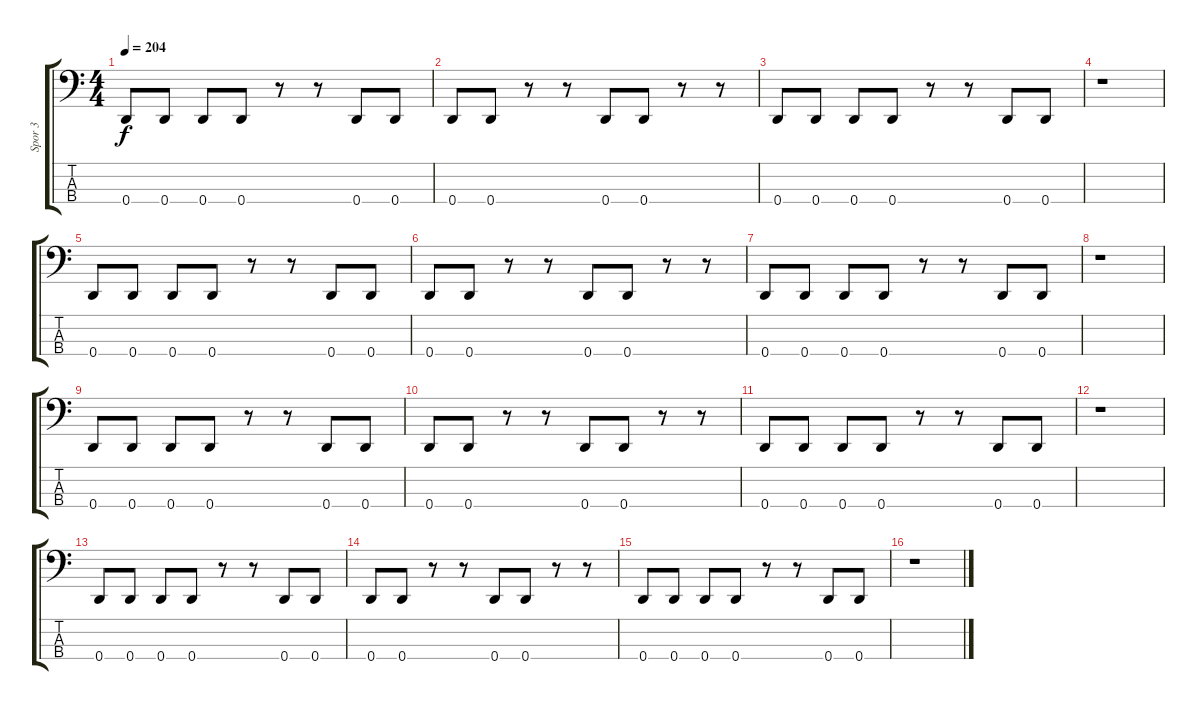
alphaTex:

\track ("Spor 3" "Spor 3") {instrument electricbassfinger}
\staff {score tabs}
\tuning (G2 D2 A1 D1) {hide}
\ts (4 4)
\tempo 204
\clef f4
\ks c
0.4.8{dy f} 0.4.8 0.4.8 0.4.8 r.8 r.8 0.4.8 0.4.8 |
0.4.8 0.4.8 r.8 r.8 0.4.8 0.4.8 r.8 r.8 |
0.4.8 0.4.8 0.4.8 0.4.8 r.8 r.8 0.4.8 0.4.8 |
r.1 |
0.4.8 0.4.8 0.4.8 0.4.8 r.8 r.8 0.4.8 0.4.8 |
0.4.8 0.4.8 r.8 r.8 0.4.8 0.4.8 r.8 r.8 |
0.4.8 0.4.8 0.4.8 0.4.8 r.8 r.8 0.4.8 0.4.8 |
r.1 |
0.4.8 0.4.8 0.4.8 0.4.8 r.8 r.8 0.4.8 0.4.8 |
0.4.8 0.4.8 r.8 r.8 0.4.8 0.4.8 r.8 r.8 |
0.4.8 0.4.8 0.4.8 0.4.8 r.8 r.8 0.4.8 0.4.8 |
r.1 |
0.4.8 0.4.8 0.4.8 0.4.8 r.8 r.8 0.4.8 0.4.8 |
0.4.8 0.4.8 r.8 r.8 0.4.8 0.4.8 r.8 r.8 |
0.4.8 0.4.8 0.4.8 0.4.8 r.8 r.8 0.4.8 0.4.8 |
r.1
